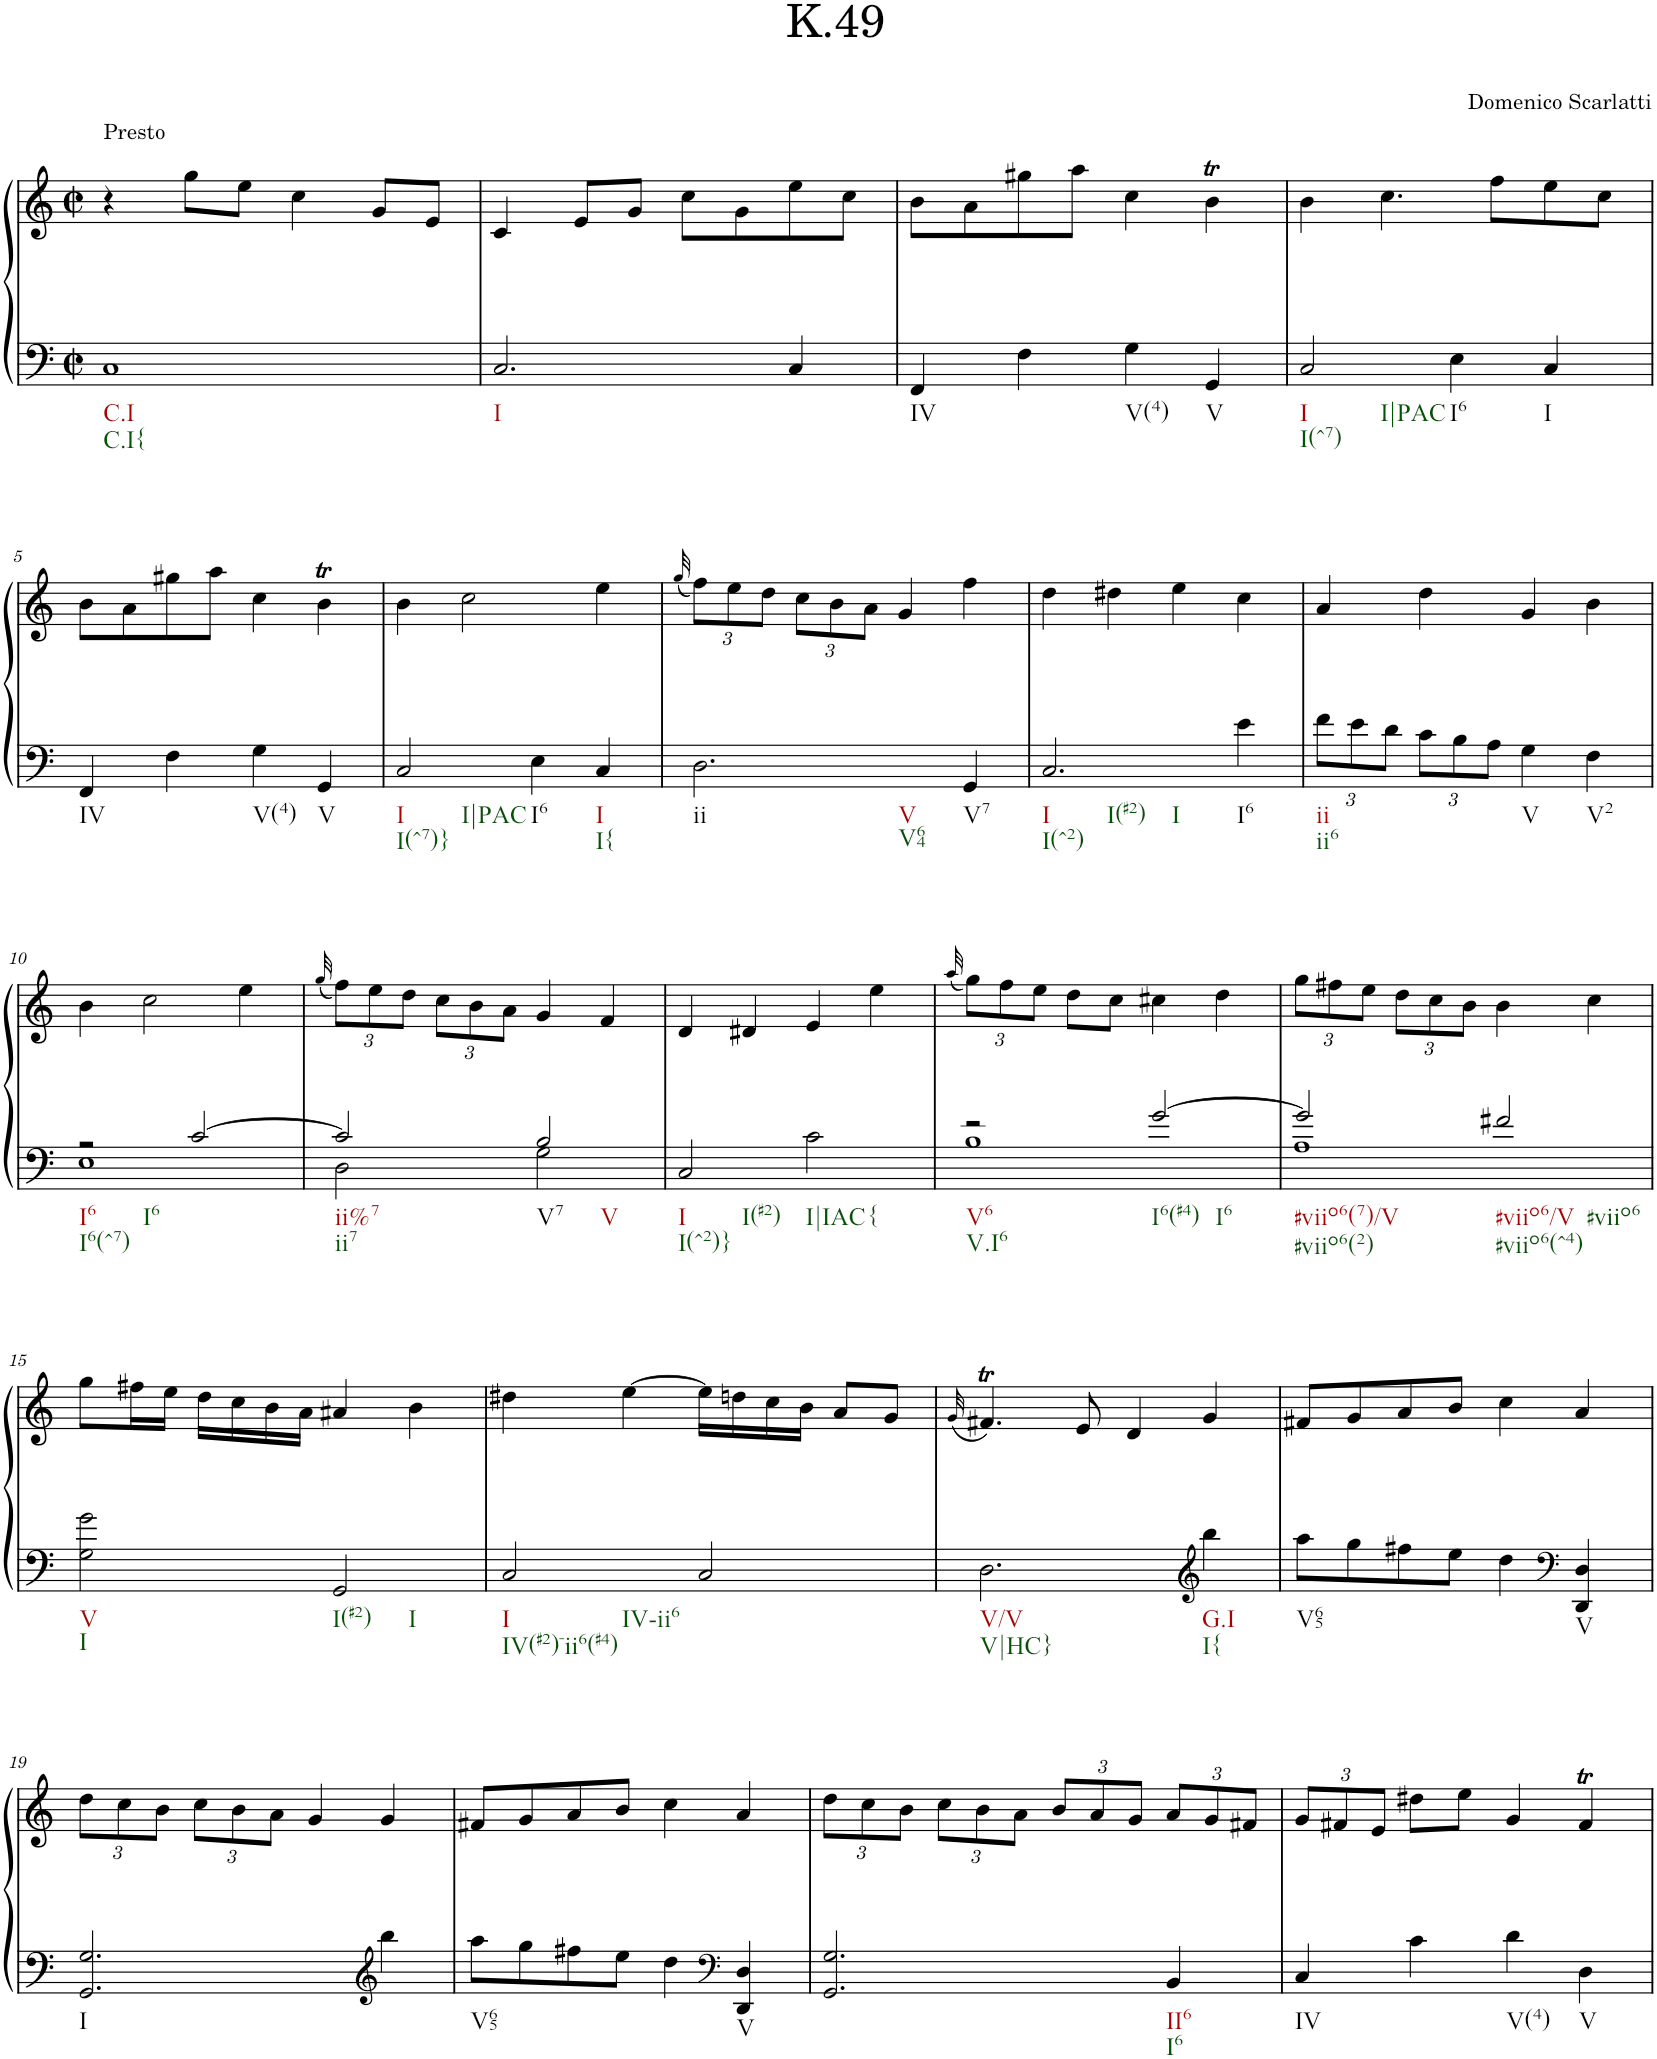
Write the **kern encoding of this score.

**kern	**kern
*part1	*part1
*staff2	*staff1
*I"Piano	*
*I'Pno.	*
*clefF4	*clefG2
*k[]	*k[]
*M2/2	*M2/2
*met(c|)	*met(c|)
=1	=1
!	!LO:TX:a:t=Presto
!LO:TX:b:t=C.I	!
!LO:TX:b:t=C.I{	!
1C	4r
.	8gg\L
.	8ee\J
.	4cc\
.	8g/L
.	8e/J
=2	=2
!LO:TX:b:t=I	!
2.C/	4c/
.	8e/L
.	8g/J
.	8cc\L
.	8g\
4C/	8ee\
.	8cc\J
=3	=3
!LO:TX:b:t=IV	!
4FF/	8b\L
.	8a\
4F\	8gg#X\
.	8aa\J
!LO:TX:b:t=V(4)	!
4G\	4cc\
!LO:TX:b:t=V	!
4GG/	4bt\
=4	=4
!LO:TX:b:t=I	!
!LO:TX:b:t=I(^7)	!
!LO:TX:b:t=I|PAC	!
2C/	4b\
.	4.cc\
!LO:TX:b:t=I6	!
4E\	.
.	8ff\L
!LO:TX:b:t=I	!
4C/	8ee\
.	8cc\J
!!LO:LB:g=z
=5	=5
!LO:TX:b:t=IV	!
4FF/	8b\L
.	8a\
4F\	8gg#X\
.	8aa\J
!LO:TX:b:t=V(4)	!
4G\	4cc\
!LO:TX:b:t=V	!
4GG/	4bt\
=6	=6
!LO:TX:b:t=I	!
!LO:TX:b:t=I(^7)}	!
!LO:TX:b:t=I|PAC	!
2C/	4b\
.	2cc\
!LO:TX:b:t=I6	!
4E\	.
!LO:TX:b:t=I	!
!LO:TX:b:t=I{	!
4C/	4ee\
=7	=7
.	(32qgg/
*	*Xbrackettup
!LO:TX:b:t=ii	!
!LO:TX:b:t=V	!
!LO:TX:b:t=V64	!
2.D\	12ff\L)
.	12ee\
.	12dd\J
.	12cc\L
.	12b\
.	12a\J
.	4g/
!LO:TX:b:t=V7	!
4GG/	4ff\
=8	=8
!LO:TX:b:t=I	!
!LO:TX:b:t=I(^2)	!
!LO:TX:b:t=I(#2)	!
!LO:TX:b:t=I	!
2.C/	4dd\
.	4dd#X\
.	4ee\
!LO:TX:b:t=I6	!
4e\	4cc\
=9	=9
*Xbrackettup	*
!LO:TX:b:t=ii	!
!LO:TX:b:t=ii6	!
12f\L	4a/
12e\	.
12d\J	.
12c\L	4dd\
12B\	.
12A\J	.
!LO:TX:b:t=V	!
4G\	4g/
!LO:TX:b:t=V2	!
4F\	4b\
!!LO:LB:g=z
=10	=10
*^	*
!LO:TX:b:t=I6	!	!
!LO:TX:b:t=I6(^7)	!	!
!LO:TX:b:t=I6	!	!
2r	1E	4b\
.	.	2cc\
[2c/	.	.
.	.	4ee\
=11	=11	=11
.	.	(32qgg/
!LO:TX:b:t=ii%7	!	!
!LO:TX:b:t=ii7	!	!
2c/]	2D\	12ff\L)
.	.	12ee\
.	.	12dd\J
.	.	12cc\L
.	.	12b\
.	.	12a\J
!LO:TX:b:t=V7	!	!
!LO:TX:b:t=V	!	!
2B/	2G\	4g/
.	.	4f/
*v	*v	*
=12	=12
!LO:TX:b:t=I	!
!LO:TX:b:t=I(^2)}	!
!LO:TX:b:t=I(#2)	!
2C/	4d/
.	4d#X/
!LO:TX:b:t=I|IAC	!
!LO:TX:b:t={	!
2c\	4e/
.	4ee\
=13	=13
.	(32qaa/
*^	*
!LO:TX:b:t=V6	!	!
!LO:TX:b:t=V.I6	!	!
2r	1B	12gg\L)
.	.	12ff\
.	.	12ee\J
.	.	8dd\L
.	.	8cc\J
!LO:TX:b:t=I6(#4)	!	!
!LO:TX:b:t=I6	!	!
[2g/	.	4cc#X\
.	.	4dd\
=14	=14	=14
!LO:TX:b:t=#viio6(7)/V	!	!
!LO:TX:b:t=#viio6(2)	!	!
2g/]	1A	12gg\L
.	.	12ff#X\
.	.	12ee\J
.	.	12dd\L
.	.	12cc\
.	.	12b\J
!LO:TX:b:t=#viio6/V	!	!
!LO:TX:b:t=#viio6(^4)	!	!
!LO:TX:b:t=#viio6	!	!
2f#X/	.	4b\
.	.	4cc\
*v	*v	*
!!LO:LB:g=z
=15	=15
!LO:TX:b:t=V	!
!LO:TX:b:t=I	!
2G\ 2g\	8gg\L
.	16ff#X\L
.	16ee\JJ
.	16dd\LL
.	16cc\
.	16b\
.	16a\JJ
!LO:TX:b:t=I(#2)	!
!LO:TX:b:t=I	!
2GG/	4a#X/
.	4b\
=16	=16
!LO:TX:b:t=I	!
!LO:TX:b:t=IV(#2)-ii6(#4)	!
!LO:TX:b:t=IV-ii6	!
2C/	4dd#X\
.	[4ee\
2C/	16ee\LL]
.	16ddn\
.	16cc\
.	16b\JJ
.	8a/L
.	8g/J
=17	=17
.	(32qg/
!LO:TX:b:t=V/V	!
!LO:TX:b:t=V|HC}	!
2.D\	4.f#Xt/)
.	8e/
.	4d/
*clefG2	*
!LO:TX:b:t=G.I	!
!LO:TX:b:t=I{	!
4bb\	4g/
=18	=18
!LO:TX:b:t=V65	!
8aa\L	8f#X/L
8gg\	8g/
8ff#X\	8a/
8ee\J	8b/J
4dd\	4cc\
*clefF4	*
!LO:TX:b:t=V	!
4DD/ 4D/	4a/
!!LO:LB:g=z
=19	=19
!LO:TX:b:t=I	!
2.GG/ 2.G/	12dd\L
.	12cc\
.	12b\J
.	12cc\L
.	12b\
.	12a\J
.	4g/
*clefG2	*
4bb\	4g/
=20	=20
!LO:TX:b:t=V65	!
8aa\L	8f#X/L
8gg\	8g/
8ff#X\	8a/
8ee\J	8b/J
4dd\	4cc\
*clefF4	*
!LO:TX:b:t=V	!
4DD/ 4D/	4a/
=21	=21
2.GG/ 2.G/	12dd\L
.	12cc\
.	12b\J
.	12cc\L
.	12b\
.	12a\J
.	12b/L
.	12a/
.	12g/J
!LO:TX:b:t=II6	!
!LO:TX:b:t=I6	!
4BB/	12a/L
.	12g/
.	12f#X/J
=22	=22
!LO:TX:b:t=IV	!
4C/	12g/L
.	12f#X/
.	12e/J
4c\	8dd#X\L
.	8ee\J
!LO:TX:b:t=V(4)	!
4d\	4g/
!LO:TX:b:t=V	!
4D\	4f#t/
=	=
*-	*-
